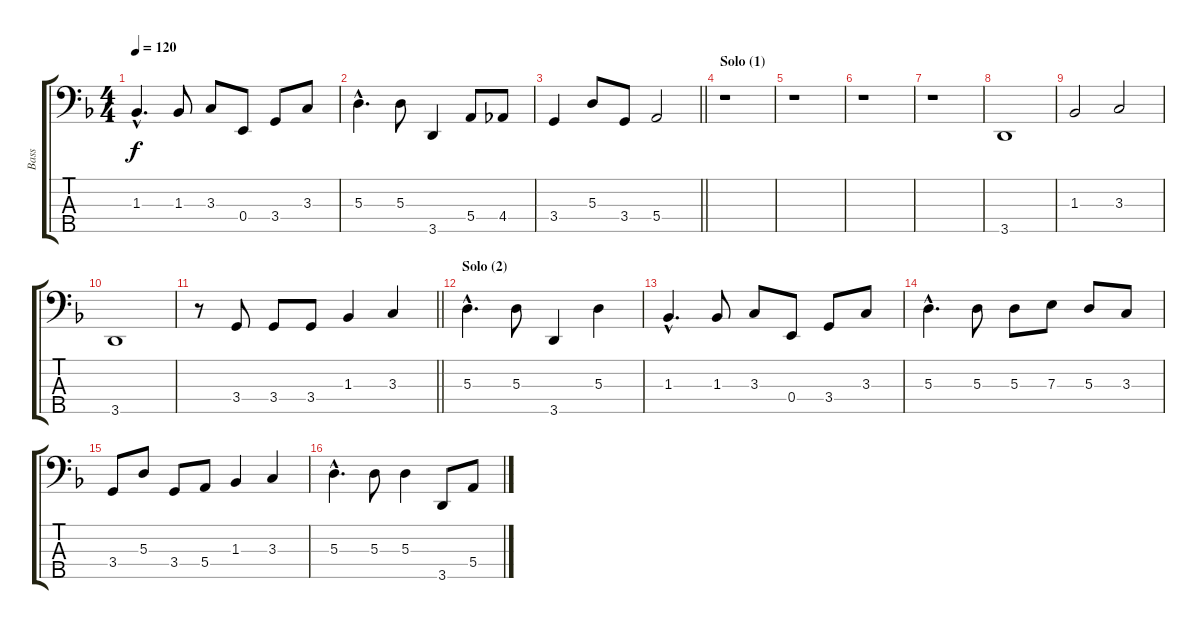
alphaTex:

\track ("Bass" "Bass") {instrument electricbassfinger}
\staff {score tabs}
\tuning (G2 D2 A1 E1 B0) {hide}
\ts (4 4)
\tempo 120
\clef f4
\ks dminor
1.3{hac}.4{d dy f} 1.3.8 3.3.8 0.4.8 3.4.8 3.3.8 |
5.3{hac}.4{d} 5.3.8 3.5.4 5.4.8 4.4.8 |
\barLineRight lightlight
3.4.4 5.3.8 3.4.8 5.4.2 |
\section ("" "Solo (1)")
r.1 |
r.1 |
r.1 |
r.1 |
3.5.1 |
1.3.2 3.3.2 |
3.5.1 |
\barLineRight lightlight
r.8 3.4.8 3.4.8 3.4.8 1.3.4 3.3.4 |
\section ("" "Solo (2)")
5.3{hac}.4{d} 5.3.8 3.5.4 5.3.4 |
1.3{hac}.4{d} 1.3.8 3.3.8 0.4.8 3.4.8 3.3.8 |
5.3{hac}.4{d} 5.3.8 5.3.8 7.3.8 5.3.8 3.3.8 |
3.4.8 5.3.8 3.4.8 5.4.8 1.3.4 3.3.4 |
5.3{hac}.4{d} 5.3.8 5.3.4 3.5.8 5.4.8
